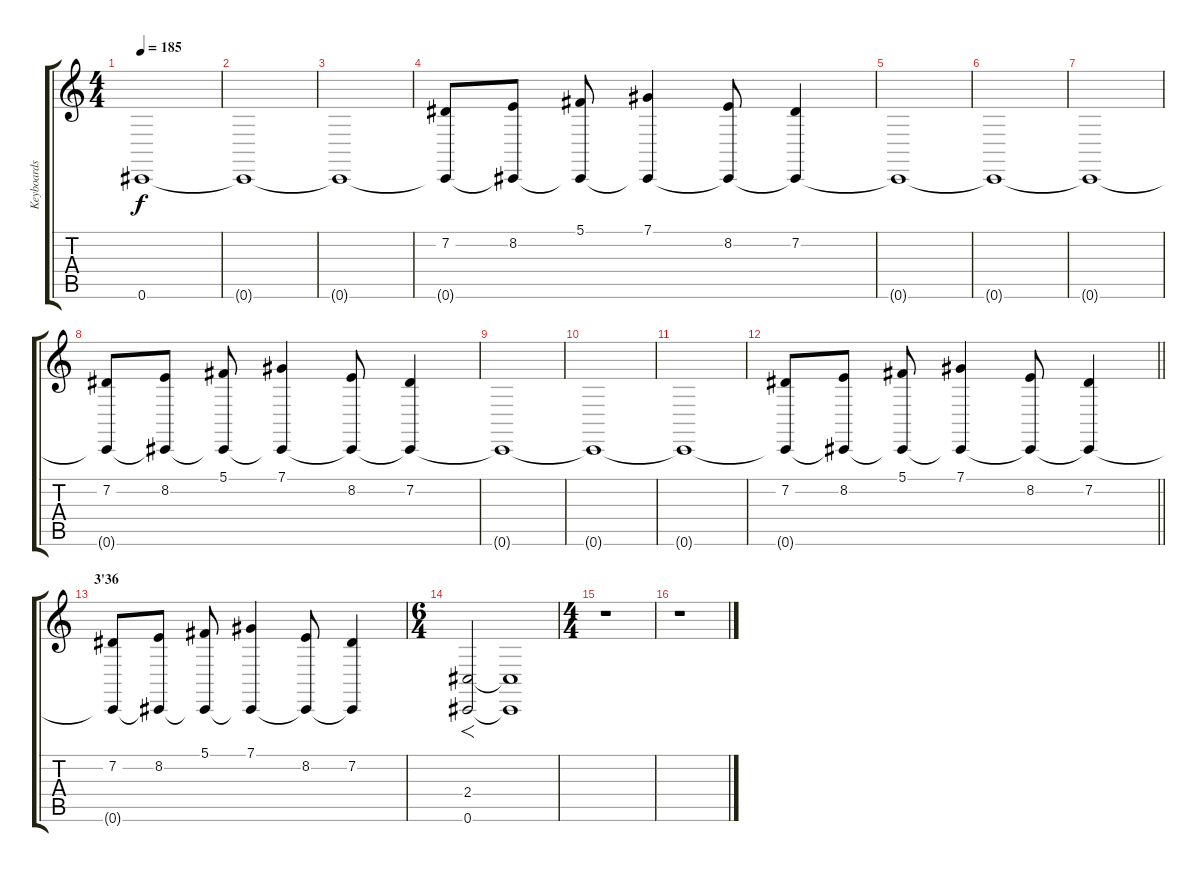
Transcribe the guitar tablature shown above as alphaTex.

\track ("Keyboards" "Keyboards") {instrument drawbarorgan}
\staff {score tabs}
\tuning (Db4 Ab3 E3 B2 Gb2 Db2) {hide}
\ts (4 4)
\tempo 185
\clef g2
\ks c
0.6{t}.1{dy f} |
0.6{t}.1 |
0.6{t}.1 |
(7.2 0.6{t}).8 (8.2 0.6{t}).8 (5.1 0.6{t}).8 (7.1 0.6{t}).4 (8.2 0.6{t}).8 (7.2 0.6{t}).4 |
0.6{t}.1 |
0.6{t}.1 |
0.6{t}.1 |
(7.2 0.6{t}).8 (8.2 0.6{t}).8 (5.1 0.6{t}).8 (7.1 0.6{t}).4 (8.2 0.6{t}).8 (7.2 0.6{t}).4 |
0.6{t}.1 |
0.6{t}.1 |
0.6{t}.1 |
\barLineRight lightlight
(7.2 0.6{t}).8 (8.2 0.6{t}).8 (5.1 0.6{t}).8 (7.1 0.6{t}).4 (8.2 0.6{t}).8 (7.2 0.6{t}).4 |
\section ("" "3'36")
(7.2 0.6{t}).8 (8.2 0.6{t}).8 (5.1 0.6{t}).8 (7.1 0.6{t}).4 (8.2 0.6{t}).8 (7.2 0.6{t}).4 |
\ts (6 4)
(2.4 0.6).2{f} (2.4{t} 0.6{t}).1 |
\ts (4 4)
r.1 |
r.1
